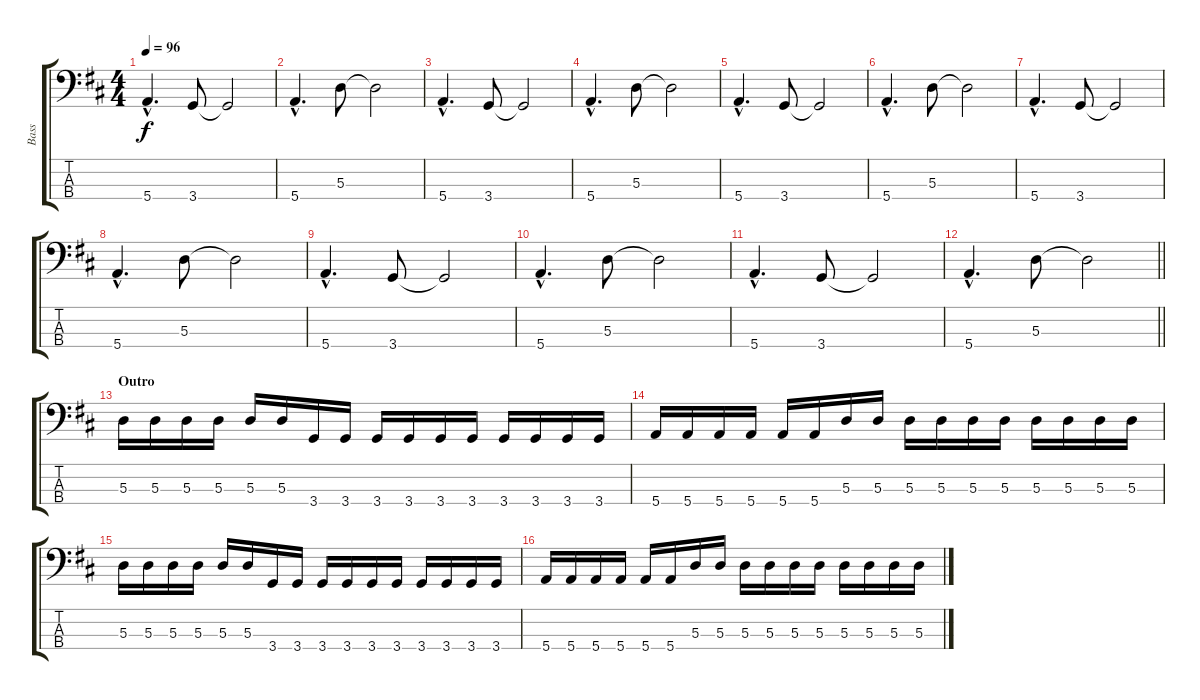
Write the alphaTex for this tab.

\track ("Bass" "Bass") {instrument electricbassfinger}
\staff {score tabs}
\tuning (G2 D2 A1 E1) {hide}
\ts (4 4)
\tempo 96
\clef f4
\ks d
5.4{hac}.4{d dy f} 3.4.8 3.4{t}.2 |
5.4{hac}.4{d} 5.3.8 5.3{t}.2 |
5.4{hac}.4{d} 3.4.8 3.4{t}.2 |
5.4{hac}.4{d} 5.3.8 5.3{t}.2 |
5.4{hac}.4{d} 3.4.8 3.4{t}.2 |
5.4{hac}.4{d} 5.3.8 5.3{t}.2 |
5.4{hac}.4{d} 3.4.8 3.4{t}.2 |
5.4{hac}.4{d} 5.3.8 5.3{t}.2 |
5.4{hac}.4{d} 3.4.8 3.4{t}.2 |
5.4{hac}.4{d} 5.3.8 5.3{t}.2 |
5.4{hac}.4{d} 3.4.8 3.4{t}.2 |
\barLineRight lightlight
5.4{hac}.4{d} 5.3.8 5.3{t}.2 |
\section ("" "Outro")
5.3.16 5.3.16 5.3.16 5.3.16 5.3.16 5.3.16 3.4.16 3.4.16 3.4.16 3.4.16 3.4.16 3.4.16 3.4.16 3.4.16 3.4.16 3.4.16 |
5.4.16 5.4.16 5.4.16 5.4.16 5.4.16 5.4.16 5.3.16 5.3.16 5.3.16 5.3.16 5.3.16 5.3.16 5.3.16 5.3.16 5.3.16 5.3.16 |
5.3.16 5.3.16 5.3.16 5.3.16 5.3.16 5.3.16 3.4.16 3.4.16 3.4.16 3.4.16 3.4.16 3.4.16 3.4.16 3.4.16 3.4.16 3.4.16 |
5.4.16 5.4.16 5.4.16 5.4.16 5.4.16 5.4.16 5.3.16 5.3.16 5.3.16 5.3.16 5.3.16 5.3.16 5.3.16 5.3.16 5.3.16 5.3.16
